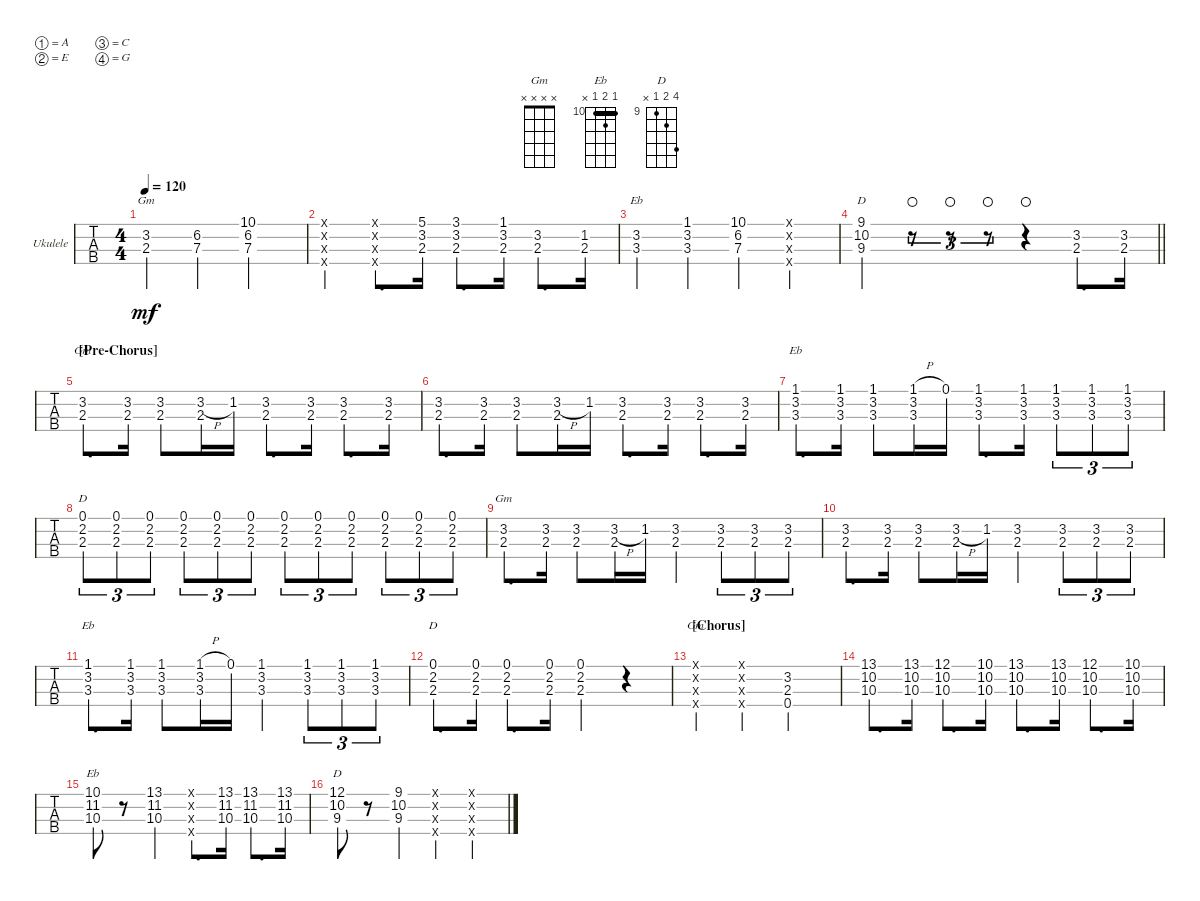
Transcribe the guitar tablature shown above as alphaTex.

\bracketExtendMode groupsimilarinstruments
\firstSystemTrackNameOrientation horizontal
\otherSystemsTrackNameOrientation horizontal
\track ("" "Ukulele") {instrument shamisen}
\staff {tabs}
\tuning (A4 E4 C4 G4)
\chord ("Gm" x 3 2 x)
\chord ("Eb" x 3 3 x) {barre 3}
\chord ("D" 9 10 9 x) {firstfret 9 barre 9}
\chord ("Eb" 1 3 3 x)
\chord ("D" 0 2 2 x)
\chord ("Gm" x x x x)
\chord ("Eb" 10 11 10 x) {firstfret 10 barre 10}
\chord ("D" 12 10 9 x) {firstfret 9}
\ts (4 4)
\tempo 120
\clef g2
\ks gminor
(3.2 2.3).4{ch "Gm" dy mf} (7.3 6.2).4 (10.1 6.2 7.3).2 |
(0.1{x} 0.2{x} 0.3{x} 0.4{x}).4 (0.4{x} 0.3{x} 0.2{x} 0.1{x}).8{d} (5.1 3.2 2.3).16 (3.1 3.2 2.3).8{d} (1.1 3.2 2.3).16 (3.2 2.3).8{d} (1.2 2.3).16 |
(3.2 3.3).4{ch "Eb"} (3.3 1.1 3.2).4 (10.1 7.3 6.2).4 (0.1{x} 0.2{x} 0.3{x} 0.4{x}).4 |
\barLineRight lightlight
(9.1 10.2 9.3).4{ch "D"} r.8{tu (3 2) waho} r.8{tu (3 2) waho} r.8{tu (3 2) waho} r.4{waho} (3.2 2.3).8{d} (3.2 2.3).16 |
\section ("" "[Pre-Chorus]")
(3.2 2.3).8{d ch "Gm"} (3.2 2.3).16 (3.2 2.3).8 (3.2{h} 2.3).16 1.2.16 (3.2 2.3).8{d} (3.2 2.3).16 (3.2 2.3).8{d} (3.2 2.3).16 |
(3.2 2.3).8{d} (3.2 2.3).16 (3.2 2.3).8 (3.2{h} 2.3).16 1.2.16 (3.2 2.3).8{d} (3.2 2.3).16 (3.2 2.3).8{d} (3.2 2.3).16 |
(3.3 1.1 3.2).8{d ch "Eb"} (1.1 3.2 3.3).16 (3.2 1.1 3.3).8 (1.1{h} 3.3 3.2).16 0.1.16 (3.3 1.1 3.2).8{d} (1.1 3.2 3.3).16 (3.2 1.1 3.3).8{tu (3 2)} (1.1 3.3 3.2).8{tu (3 2)} (1.1 3.3 3.2).8{tu (3 2)} |
(0.1 2.2 2.3).8{tu (3 2) ch "D"} (0.1 2.3 2.2).8{tu (3 2)} (0.1 2.2 2.3).8{tu (3 2)} (0.1 2.2 2.3).8{tu (3 2)} (0.1 2.3 2.2).8{tu (3 2)} (0.1 2.2 2.3).8{tu (3 2)} (0.1 2.3 2.2).8{tu (3 2)} (0.1 2.2 2.3).8{tu (3 2)} (0.1 2.3 2.2).8{tu (3 2)} (0.1 2.2 2.3).8{tu (3 2)} (0.1 2.3 2.2).8{tu (3 2)} (0.1 2.2 2.3).8{tu (3 2)} |
(3.2 2.3).8{d ch "Gm"} (3.2 2.3).16 (3.2 2.3).8 (3.2{h} 2.3).16 1.2.16 (3.2 2.3).4 (3.2 2.3).8{tu (3 2)} (3.2 2.3).8{tu (3 2)} (3.2 2.3).8{tu (3 2)} |
(3.2 2.3).8{d} (3.2 2.3).16 (3.2 2.3).8 (3.2{h} 2.3).16 1.2.16 (3.2 2.3).4 (3.2 2.3).8{tu (3 2)} (3.2 2.3).8{tu (3 2)} (3.2 2.3).8{tu (3 2)} |
(3.3 1.1 3.2).8{d ch "Eb"} (1.1 3.2 3.3).16 (3.2 1.1 3.3).8 (1.1{h} 3.3 3.2).16 0.1.16 (3.3 1.1 3.2).4 (3.2 1.1 3.3).8{tu (3 2)} (1.1 3.3 3.2).8{tu (3 2)} (1.1 3.2 3.3).8{tu (3 2)} |
(0.1 2.3 2.2).8{d ch "D"} (0.1 2.2 2.3).16 (0.1 2.2 2.3).8{d} (0.1 2.3 2.2).16 (0.1 2.2 2.3).4 r.4 |
\section ("" "[Chorus]")
(0.1{x} 0.2{x} 0.3{x} 0.4{x}).4{ch "Gm"} (0.4{x} 0.3{x} 0.2{x} 0.1{x}).4 (3.2 2.3 0.4).2 |
(13.1 10.2 10.3).8{d} (13.1 10.2 10.3).16 (12.1 10.2 10.3).8{d} (10.1 10.2 10.3).16 (13.1 10.2 10.3).8{d} (13.1 10.2 10.3).16 (12.1 10.2 10.3).8{d} (10.1 10.2 10.3).16 |
(10.1 11.2 10.3).8{ch "Eb"} r.8 (13.1 11.2 10.3).4 (0.1{x} 0.2{x} 0.3{x} 0.4{x}).8{d} (13.1 11.2 10.3).16 (13.1 11.2 10.3).8{d} (13.1 11.2 10.3).16 |
(12.1 10.2 9.3).8{ch "D"} r.8 (9.1 10.2 9.3).4 (0.1{x} 0.2{x} 0.3{x} 0.4{x}).4 (0.4{x} 0.3{x} 0.2{x} 0.1{x}).4
